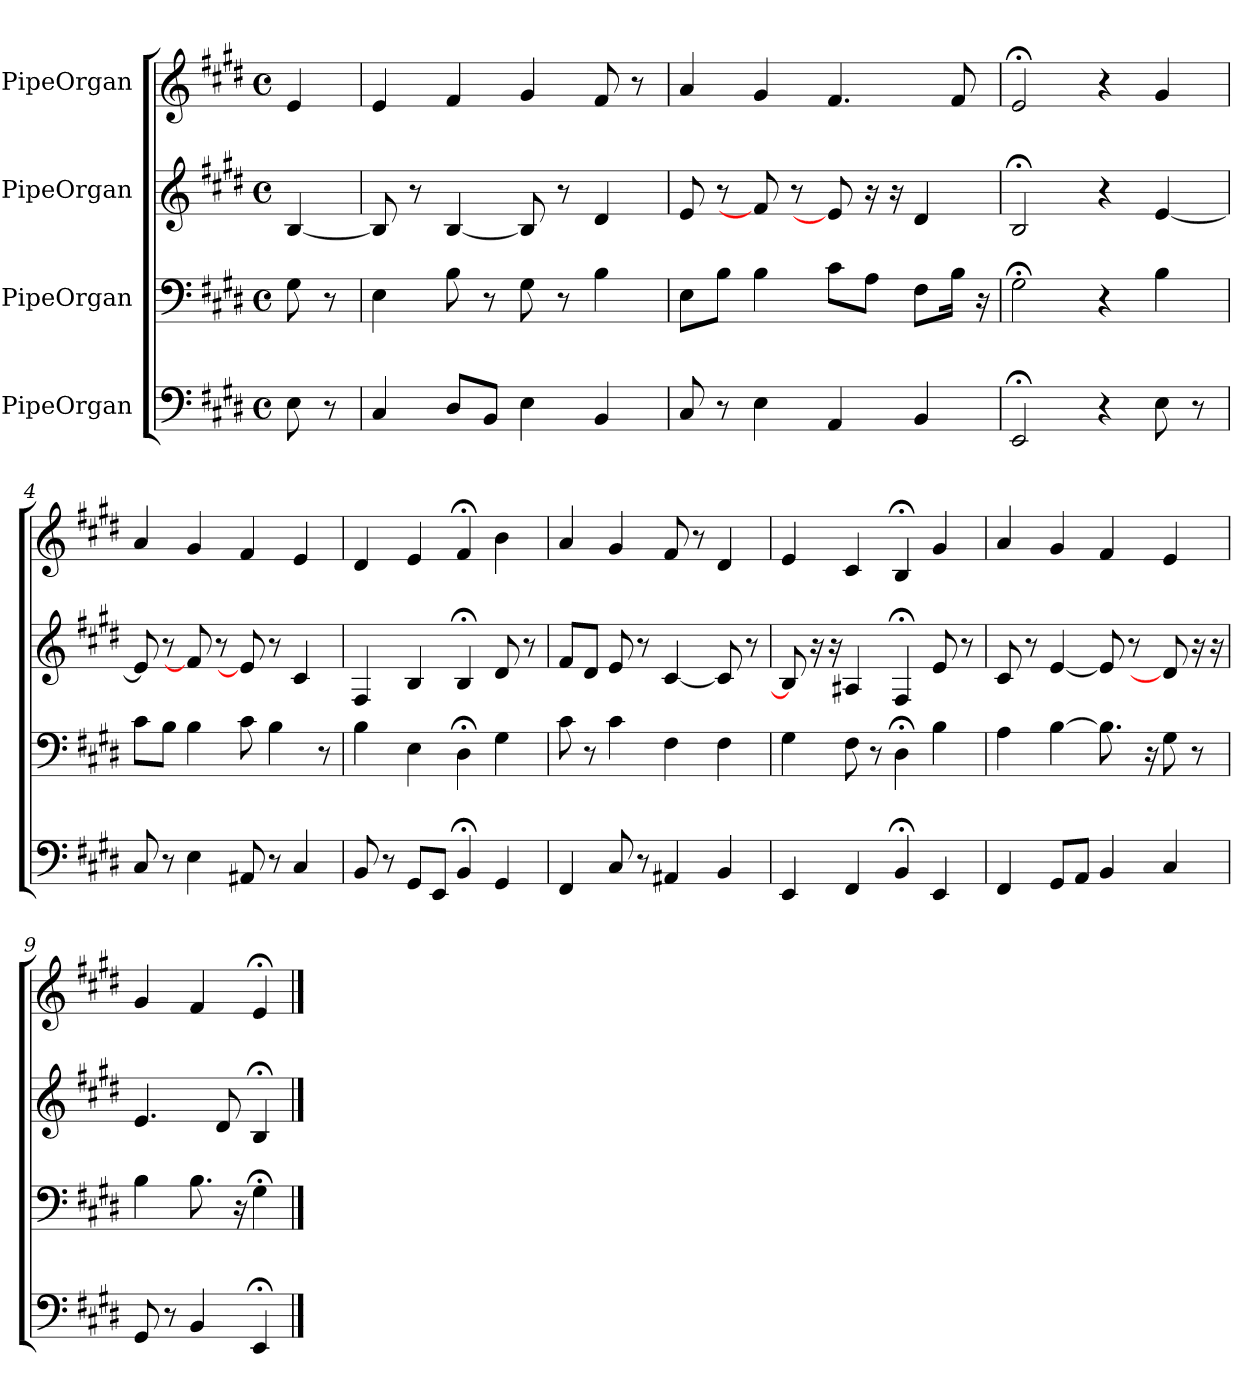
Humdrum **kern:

**kern	**kern	**kern	**kern
*part4	*part3	*part2	*part1
*staff4	*staff3	*staff2	*staff1
*I"PipeOrgan	*I"PipeOrgan	*I"PipeOrgan	*I"PipeOrgan
*clefF4	*clefF4	*clefG2	*clefG2
*k[f#c#g#d#]	*k[f#c#g#d#]	*k[f#c#g#d#]	*k[f#c#g#d#]
*E:	*E:	*E:	*E:
*M4/4	*M4/4	*M4/4	*M4/4
*met(c)	*met(c)	*met(c)	*met(c)
*MM60	*MM60	*MM60	*MM60
=	=	=	=
8E	8G#	[4B	4e
8r	8r	.	.
=1	=1	=1	=1
4C#	4E	8B]	4e
.	.	8r	.
8D#/L	8B	[4B	4f#
8BB/J	8r	.	.
4E	8G#	8B]	4g#
.	8r	8r	.
4BB	4B	4d#	8f#
.	.	.	8r
=2	=2	=2	=2
8C#	8E\L	8e	4a
8r	8B\J	8r	.
4E	4B	8f#]	4g#
.	.	8r	.
4AA	8c#\L	8e]	4.f#
.	8A\J	16r	.
.	.	16r	.
4BB	8F#\L	4d#	.
.	16B\Jk	.	8f#
.	16r	.	.
=3	=3	=3	=3
2EE;<	2G#;<	2B;<	2e;<
4r	4r	4r	4r
8E	4B	[4e	4g#
8r	.	.	.
=4	=4	=4	=4
8C#	8c#\L	8e]	4a
8r	8B\J	8r	.
4E	4B	8f#]	4g#
.	.	8r	.
8AA#X	8c#	8e]	4f#
8r	4B	8r	.
4C#	.	4c#	4e
.	8r	.	.
=5	=5	=5	=5
8BB	4B	4F#	4d#
8r	.	.	.
8GG#/L	4E	4B	4e
8EE/J	.	.	.
4BB;<	4D#;<	4B;<	4f#;<
4GG#	4G#	8d#	4b
.	.	8r	.
=6	=6	=6	=6
4FF#	8c#	8f#/L	4a
.	8r	8d#/J	.
8C#	4c#	8e	4g#
8r	.	8r	.
4AA#X	4F#	[4c#	8f#
.	.	.	8r
4BB	4F#	8c#]	4d#
.	.	8r	.
=7	=7	=7	=7
4EE	4G#	8B]	4e
.	.	16r	.
.	.	16r	.
4FF#	8F#	4A#X	4c#
.	8r	.	.
4BB;<	4D#;<	4F#;<	4B;<
4EE	4B	8e	4g#
.	.	8r	.
=8	=8	=8	=8
4FF#	4A	8c#	4a
.	.	8r	.
8GG#/L	[4B	[4e	4g#
8AA/J	.	.	.
4BB	8.B]	8e]	4f#
.	.	8r	.
.	16r	.	.
4C#	8G#	8d#]	4e
.	8r	16r	.
.	.	16r	.
=9	=9	=9	=9
8GG#	4B	4.e	4g#
8r	.	.	.
4BB	8.B	.	4f#
.	.	8d#	.
.	16r	.	.
4EE;<	4G#;<	4B;<	4e;<
==	==	==	==
*-	*-	*-	*-
